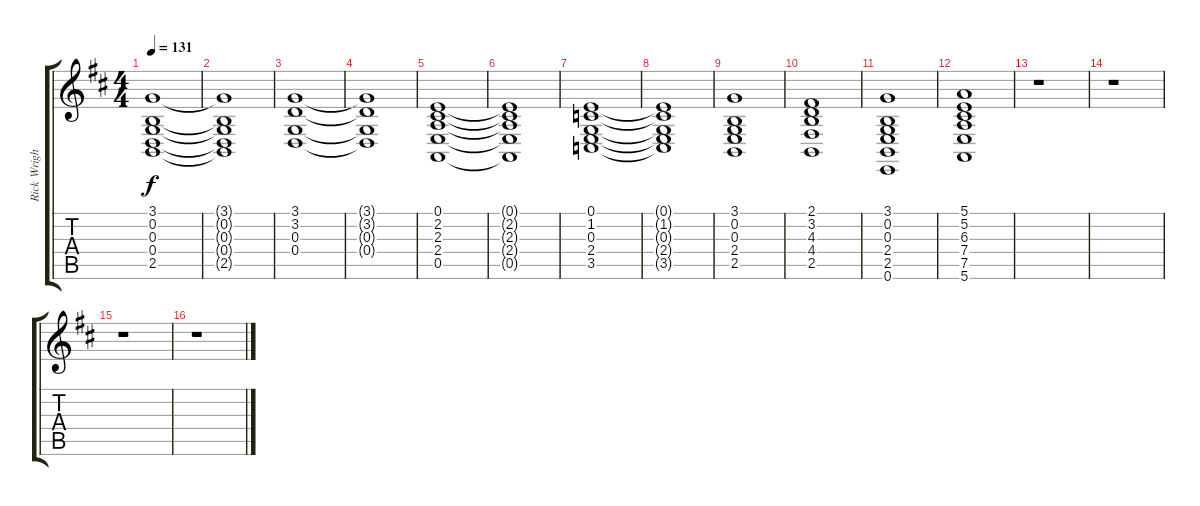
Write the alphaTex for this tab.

\track ("Rick Wright" "Rick Wrigh") {instrument rockorgan}
\staff {score tabs}
\tuning (E4 B3 G3 D3 A2 E2) {hide}
\ts (4 4)
\tempo 131
\clef g2
\ks d
(3.1 0.2 0.3 0.4 2.5).1{dy f} |
(3.1{t} 0.2{t} 0.3{t} 0.4{t} 2.5{t}).1 |
(3.1 3.2 0.3 0.4).1 |
(3.1{t} 3.2{t} 0.3{t} 0.4{t}).1 |
(0.1 2.2 2.3 2.4 0.5).1 |
(0.1{t} 2.2{t} 2.3{t} 2.4{t} 0.5{t}).1 |
(0.1 1.2 0.3 2.4 3.5).1 |
(0.1{t} 1.2{t} 0.3{t} 2.4{t} 3.5{t}).1 |
(3.1 0.2 0.3 2.4 2.5).1 |
(2.1 3.2 4.3 4.4 2.5).1 |
(3.1 0.2 0.3 2.4 2.5 0.6).1 |
(5.1 5.2 6.3 7.4 7.5 5.6).1 |
r.1 |
r.1 |
r.1 |
r.1
